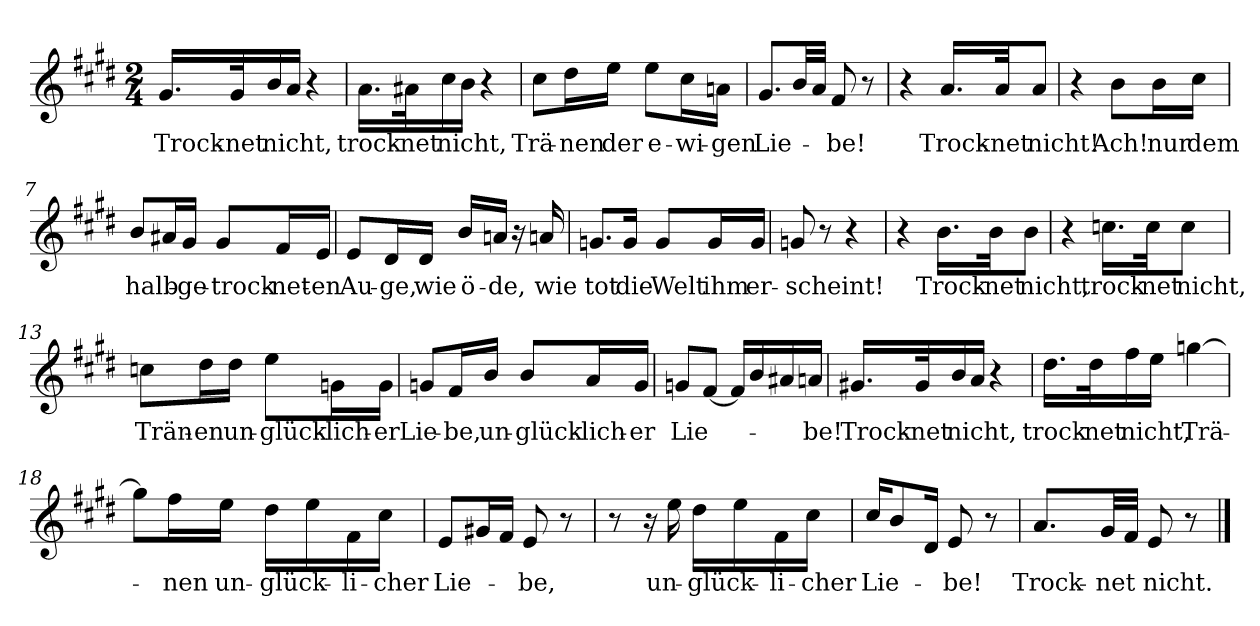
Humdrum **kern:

**kern	**text
*part1	*part1
*staff1	*staff1
*clefG2	*
*k[f#c#g#d#]	*
*M2/4	*
=1	=1
!	!LO:LY:b
16.g#/LL	Trock-
!	!LO:LY:b
32g#/K	-net
!	!LO:LY:b
16b/	nicht,
16a/JJ	.
4r	.
=2	=2
!	!LO:LY:b
16.a\LL	trock-
!	!LO:LY:b
32a#X\K	-net
!	!LO:LY:b
16cc#\	nicht,
16b\JJ	.
4r	.
=3	=3
!	!LO:LY:b
8cc#\L	Trä-
!	!LO:LY:b
16dd#\L	-nen
!	!LO:LY:b
16ee\JJ	der
!	!LO:LY:b
8ee\L	e-
!	!LO:LY:b
16cc#\L	-wi-
!	!LO:LY:b
16an\JJ	-gen
=4	=4
!	!LO:LY:b
8.g#/L	Lie-
32b/LL	.
32a/JJJ	.
!	!LO:LY:b
8f#/	-be!
8r	.
=5	=5
4r	.
!	!LO:LY:b
16.a/LL	Trock-
!	!LO:LY:b
32a/JK	-net
!	!LO:LY:b
8a/J	nicht!
=6	=6
4r	.
!	!LO:LY:b
8b\L	Ach!
!	!LO:LY:b
16b\L	nur
!	!LO:LY:b
16cc#\JJ	dem
!!LO:LB:g=z
=7	=7
!	!LO:LY:b
8b/L	halb-
16a#X/L	.
!	!LO:LY:b
16g#/JJ	-ge-
!	!LO:LY:b
8g#/L	-trock-
!	!LO:LY:b
16f#/L	-net-
!	!LO:LY:b
16e/JJ	-en
=8	=8
!	!LO:LY:b
8e/L	Au-
!	!LO:LY:b
16d#/L	-ge,
!	!LO:LY:b
16d#/JJ	wie
!	!LO:LY:b
16b/LL	ö-
!	!LO:LY:b
16an/JJ	-de,
16r	.
!	!LO:LY:b
16an/	wie
=9	=9
!	!LO:LY:b
8.gn/L	tot
!	!LO:LY:b
16g/Jk	die
!	!LO:LY:b
8g/L	Welt
!	!LO:LY:b
16g/L	ihm
!	!LO:LY:b
16g/JJ	er-
=10	=10
!	!LO:LY:b
8gn/	-scheint!
8r	.
4r	.
=11	=11
4r	.
!	!LO:LY:b
16.b\LL	Trock-
!	!LO:LY:b
32b\JK	-net
!	!LO:LY:b
8b\J	nicht,
=12	=12
4r	.
!	!LO:LY:b
16.ccn\LL	trock-
!	!LO:LY:b
32cc\JK	-net
!	!LO:LY:b
8cc\J	nicht,
!!LO:LB:g=z
=13	=13
!	!LO:LY:b
8ccn\L	Trän-
!	!LO:LY:b
16dd#\L	-en
!	!LO:LY:b
16dd#\JJ	un-
!	!LO:LY:b
8ee\L	-glück-
!	!LO:LY:b
16gn\L	-lich-
!	!LO:LY:b
16g\JJ	-er
=14	=14
!	!LO:LY:b
8gn/L	Lie-
!	!LO:LY:b
16f#/L	-be,
!	!LO:LY:b
16b/JJ	un-
!	!LO:LY:b
8b/L	-glück-
!	!LO:LY:b
16a/L	-lich-
!	!LO:LY:b
16g/JJ	-er
=15	=15
!	!LO:LY:b
8gn/L	Lie-
[8f#/J	.
16f#/LL]	.
16b/	.
16a#X/	.
!	!LO:LY:b
16an/JJ	-be!
=16	=16
!	!LO:LY:b
16.g#X/LL	Trock-
!	!LO:LY:b
32g#/K	-net
!	!LO:LY:b
16b/	nicht,
16a/JJ	.
4r	.
=17	=17
!	!LO:LY:b
16.dd#\LL	trock-
!	!LO:LY:b
32dd#\K	-net
!	!LO:LY:b
16ff#\	nicht,
16ee\JJ	.
!	!LO:LY:b
[4ggn\	Trä-
!!LO:LB:g=z
=18	=18
8gg\L]	.
!	!LO:LY:b
16ff#\L	-nen
!	!LO:LY:b
16ee\JJ	un-
!	!LO:LY:b
16dd#\LL	-glück-
16ee\	.
!	!LO:LY:b
16f#\	-li-
!	!LO:LY:b
16cc#\JJ	-cher
=19	=19
!	!LO:LY:b
8e/L	Lie-
16g#X/L	.
16f#/JJ	.
!	!LO:LY:b
8e/	-be,
8r	.
=20	=20
8r	.
16r	.
!	!LO:LY:b
16ee\	un-
!	!LO:LY:b
16dd#\LL	-glück-
16ee\	.
!	!LO:LY:b
16f#\	-li-
!	!LO:LY:b
16cc#\JJ	-cher
=21	=21
!	!LO:LY:b
16cc#/KL	Lie-
8b/	.
16d#/Jk	.
!	!LO:LY:b
8e/	-be!
8r	.
=22	=22
!	!LO:LY:b
8.a/L	Trock-
!	!LO:LY:b
32g#/LL	-net
32f#/JJJ	.
!	!LO:LY:b
8e/	nicht.
8r	.
==	==
*-	*-
